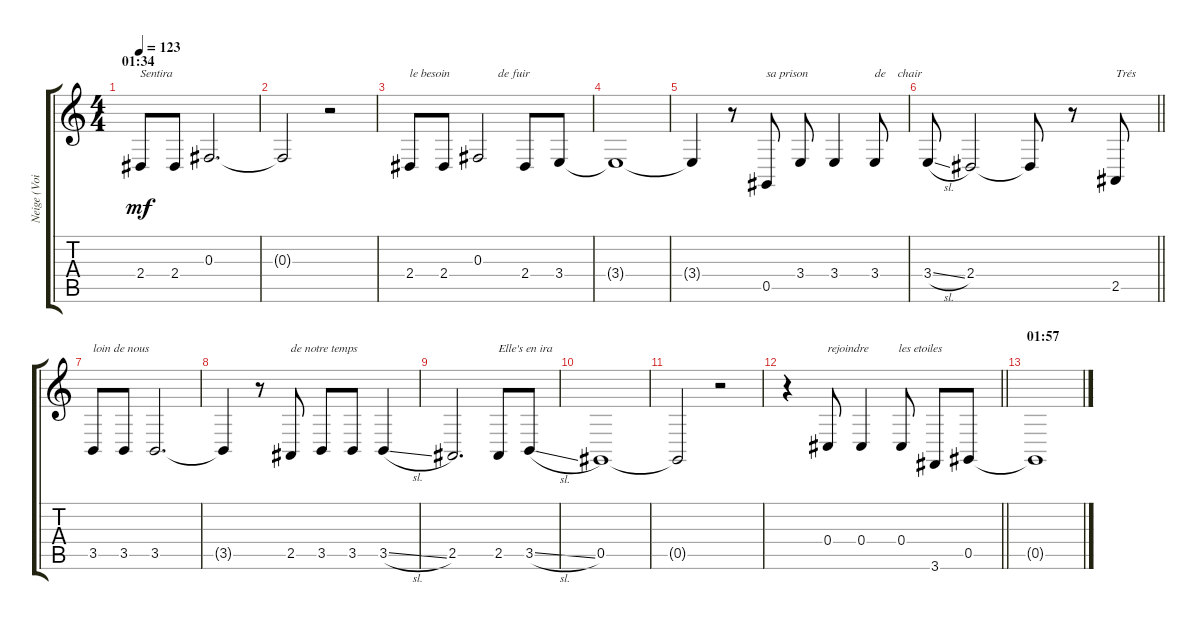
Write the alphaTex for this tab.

\track ("Neige (Voice)" "Neige (Voi") {instrument lead2sawtooth}
\staff {score tabs}
\tuning (Eb4 Bb3 Gb3 Db3 Ab2 Eb2) {hide}
\ts (4 4)
\section ("" "01:34")
\tempo 123
\clef g2
\ks c
2.4.8{txt "Sentira" dy mf} 2.4.8 0.3.2{d} |
0.3{t}.2 r.2 |
2.4.8{txt "le besoin                de fuir"} 2.4.8 0.3.2 2.4.8 3.4.8 |
3.4{t}.1 |
3.4{t}.4 r.8 0.5.8{txt "sa prison"} 3.4.8 3.4.4 3.4.8{txt "de    chair"} |
\barLineRight lightlight
3.4{sl}.8 2.4.2 2.4{t}.8 r.8 2.5.8{txt "Trés"} |
3.5.8{txt "loin de nous"} 3.5.8 3.5.2{d} |
3.5{t}.4 r.8 2.5.8{txt "de notre temps"} 3.5.8 3.5.8 3.5{sl}.4 |
2.5.2{d} 2.5.8{txt "Elle's en ira"} 3.5{sl}.8 |
0.5.1 |
0.5{t}.2 r.2 |
\barLineRight lightlight
r.4 0.4.8{txt "rejoindre          les etoiles"} 0.4.4 0.4.8 3.6.8 0.5.8 |
\section ("" "01:57")
0.5{t}.1
